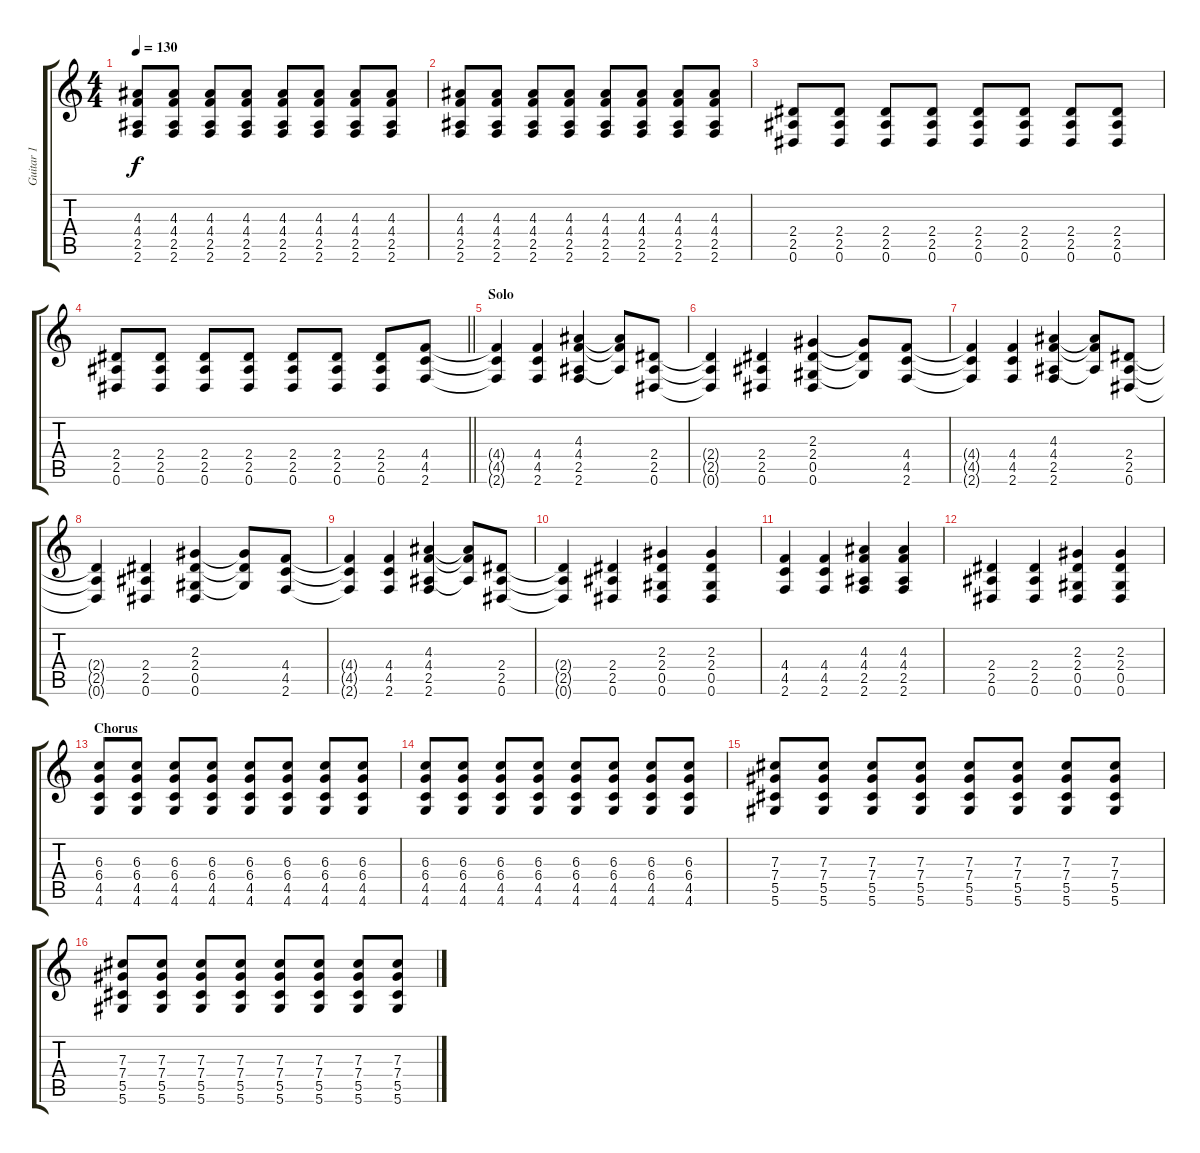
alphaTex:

\track ("Guitar 1" "Guitar 1") {instrument distortionguitar}
\staff {score tabs}
\tuning (Eb4 Bb3 Gb3 Db3 Ab2 Eb2) {hide}
\ts (4 4)
\tempo 130
\clef g2
\ks c
(4.3 4.4 2.5 2.6).8{dy f} (4.3 4.4 2.5 2.6).8 (4.3 4.4 2.5 2.6).8 (4.3 4.4 2.5 2.6).8 (4.3 4.4 2.5 2.6).8 (4.3 4.4 2.5 2.6).8 (4.3 4.4 2.5 2.6).8 (4.3 4.4 2.5 2.6).8 |
(4.3 4.4 2.5 2.6).8 (4.3 4.4 2.5 2.6).8 (4.3 4.4 2.5 2.6).8 (4.3 4.4 2.5 2.6).8 (4.3 4.4 2.5 2.6).8 (4.3 4.4 2.5 2.6).8 (4.3 4.4 2.5 2.6).8 (4.3 4.4 2.5 2.6).8 |
(2.4 2.5 0.6).8 (2.4 2.5 0.6).8 (2.4 2.5 0.6).8 (2.4 2.5 0.6).8 (2.4 2.5 0.6).8 (2.4 2.5 0.6).8 (2.4 2.5 0.6).8 (2.4 2.5 0.6).8 |
\barLineRight lightlight
(2.4 2.5 0.6).8 (2.4 2.5 0.6).8 (2.4 2.5 0.6).8 (2.4 2.5 0.6).8 (2.4 2.5 0.6).8 (2.4 2.5 0.6).8 (2.4 2.5 0.6).8 (4.4 4.5 2.6).8 |
\section ("" "Solo")
(4.4{t} 4.5{t} 2.6{t}).4 (4.4 4.5 2.6).4 (4.3 4.4 2.5 2.6).4 (4.3{t} 4.4{t} 2.5{t}).8 (2.4 2.5 0.6).8 |
(2.4{t} 2.5{t} 0.6{t}).4 (2.4 2.5 0.6).4 (2.3 2.4 0.5 0.6).4 (2.3{t} 2.4{t} 0.5{t}).8 (4.4 4.5 2.6).8 |
(4.4{t} 4.5{t} 2.6{t}).4 (4.4 4.5 2.6).4 (4.3 4.4 2.5 2.6).4 (4.3{t} 4.4{t} 2.5{t}).8 (2.4 2.5 0.6).8 |
(2.4{t} 2.5{t} 0.6{t}).4 (2.4 2.5 0.6).4 (2.3 2.4 0.5 0.6).4 (2.3{t} 2.4{t} 0.5{t}).8 (4.4 4.5 2.6).8 |
(4.4{t} 4.5{t} 2.6{t}).4 (4.4 4.5 2.6).4 (4.3 4.4 2.5 2.6).4 (4.3{t} 4.4{t} 2.5{t}).8 (2.4 2.5 0.6).8 |
(2.4{t} 2.5{t} 0.6{t}).4 (2.4 2.5 0.6).4 (2.3 2.4 0.5 0.6).4 (2.3 2.4 0.5 0.6).4 |
(4.4 4.5 2.6).4 (4.4 4.5 2.6).4 (4.3 4.4 2.5 2.6).4 (4.3 4.4 2.5 2.6).4 |
(2.4 2.5 0.6).4 (2.4 2.5 0.6).4 (2.3 2.4 0.5 0.6).4 (2.3 2.4 0.5 0.6).4 |
\section ("" "Chorus")
(6.3 6.4 4.5 4.6).8 (6.3 6.4 4.5 4.6).8 (6.3 6.4 4.5 4.6).8 (6.3 6.4 4.5 4.6).8 (6.3 6.4 4.5 4.6).8 (6.3 6.4 4.5 4.6).8 (6.3 6.4 4.5 4.6).8 (6.3 6.4 4.5 4.6).8 |
(6.3 6.4 4.5 4.6).8 (6.3 6.4 4.5 4.6).8 (6.3 6.4 4.5 4.6).8 (6.3 6.4 4.5 4.6).8 (6.3 6.4 4.5 4.6).8 (6.3 6.4 4.5 4.6).8 (6.3 6.4 4.5 4.6).8 (6.3 6.4 4.5 4.6).8 |
(7.3 7.4 5.5 5.6).8 (7.3 7.4 5.5 5.6).8 (7.3 7.4 5.5 5.6).8 (7.3 7.4 5.5 5.6).8 (7.3 7.4 5.5 5.6).8 (7.3 7.4 5.5 5.6).8 (7.3 7.4 5.5 5.6).8 (7.3 7.4 5.5 5.6).8 |
(7.3 7.4 5.5 5.6).8 (7.3 7.4 5.5 5.6).8 (7.3 7.4 5.5 5.6).8 (7.3 7.4 5.5 5.6).8 (7.3 7.4 5.5 5.6).8 (7.3 7.4 5.5 5.6).8 (7.3 7.4 5.5 5.6).8 (7.3 7.4 5.5 5.6).8
